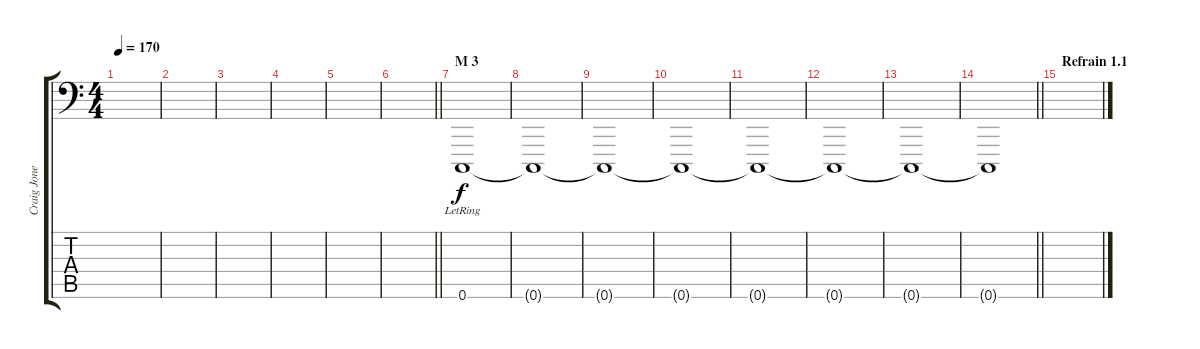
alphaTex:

\track ("Craig Jones" "Craig Jone") {instrument lead2sawtooth}
\staff {score tabs}
\tuning (D5 A3 F3 C3 G2 C1) {hide}
\ts (4 4)
\tempo 170
\clef f4
\ks c
|
|
|
|
|
\barLineRight lightlight
|
\section ("" "M 3")
0.6{lr}.1 |
0.6{t}.1 |
0.6{t}.1 |
0.6{t}.1 |
0.6{t}.1 |
0.6{t}.1 |
0.6{t}.1 |
\barLineRight lightlight
0.6{t}.1 |
\section ("" "Refrain 1.1")
